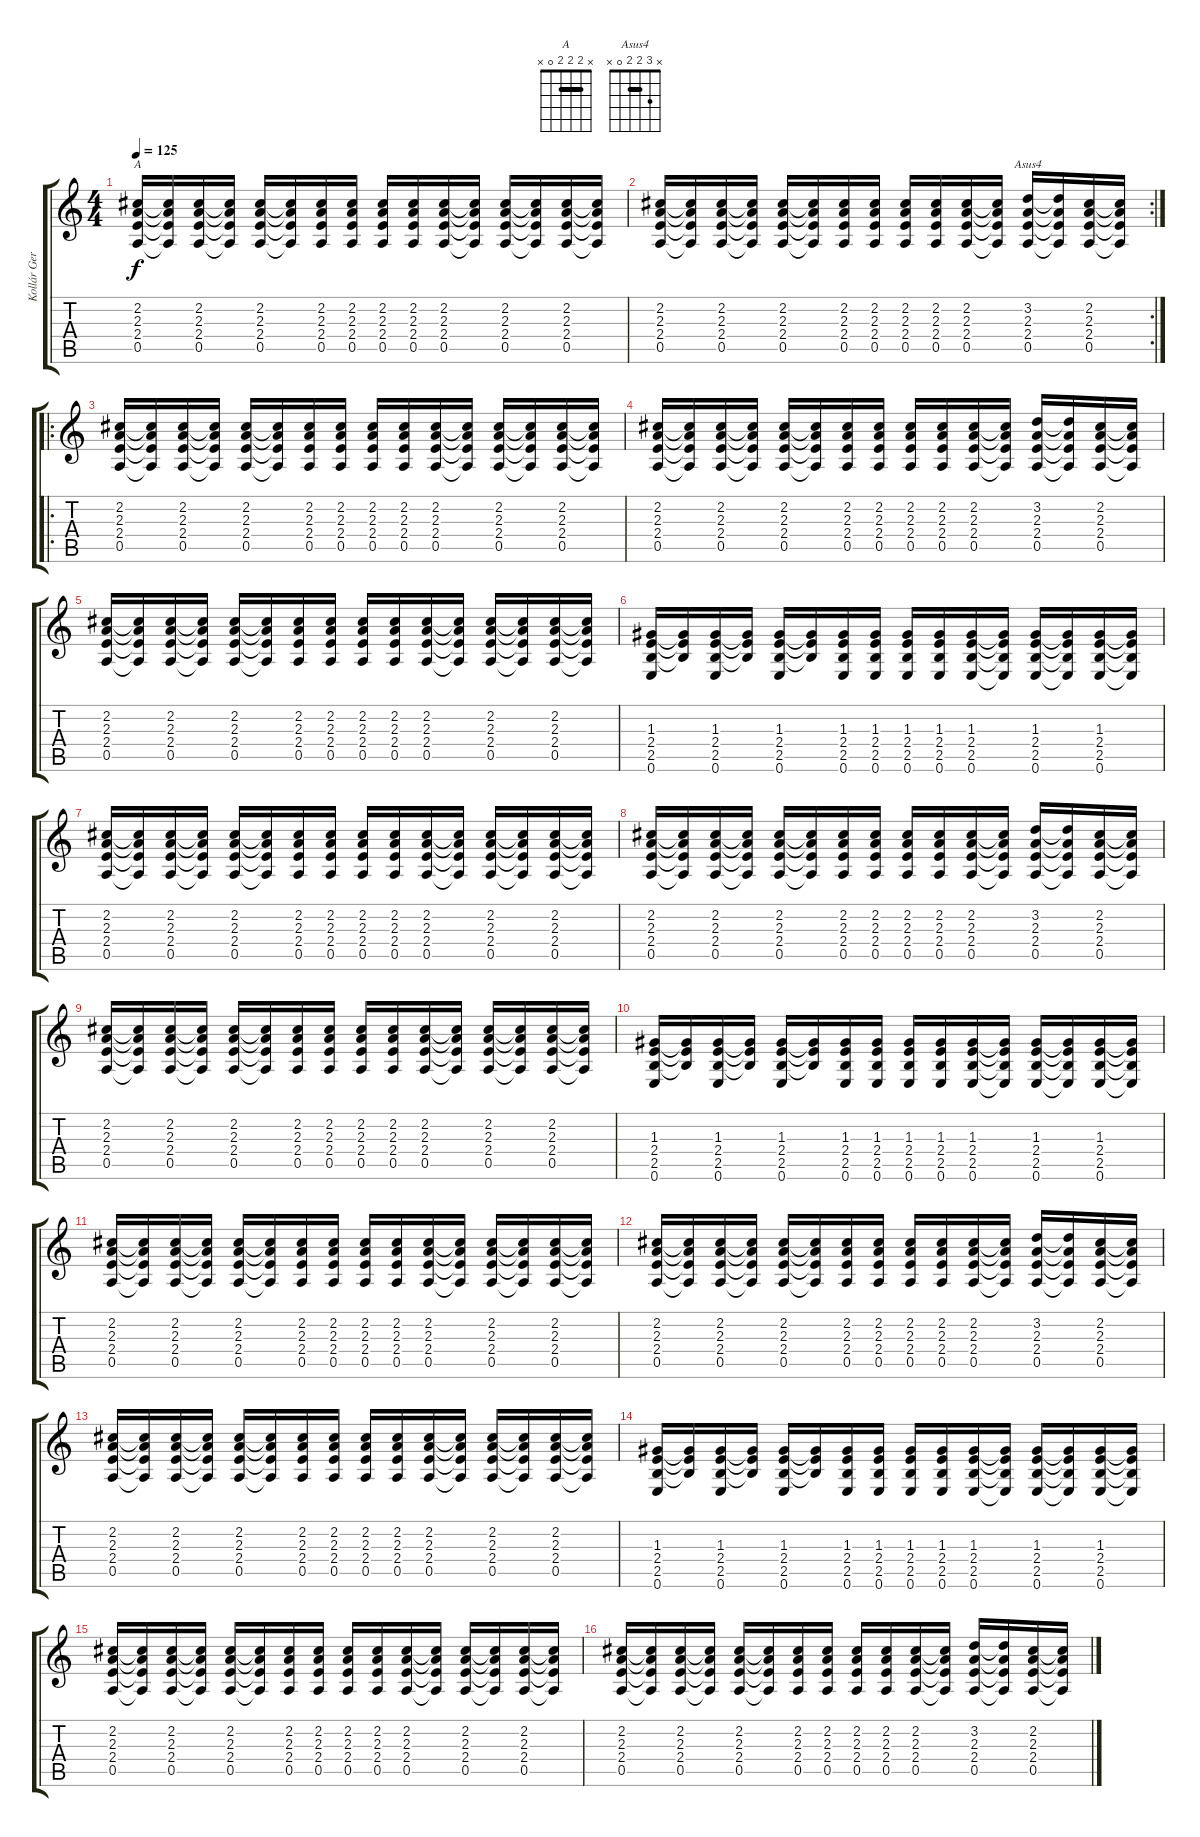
\track ("Kollár Gergõ - Ritmus Gitár" "Kollár Ger") {instrument electricguitarclean}
\staff {score tabs}
\tuning (E4 B3 G3 D3 A2 E2) {hide}
\chord ("A" x 2 2 2 0 x) {barre 2}
\chord ("Asus4" x 3 2 2 0 x) {barre 2}
\ts (4 4)
\tempo 125
\clef g2
\ks c
(2.2 2.3 2.4 0.5).16{ch "A" dy f instrument electricguitarclean} (2.2{t} 2.3{t} 2.4{t} 0.5{t}).16 (2.2 2.3 2.4 0.5).16 (2.2{t} 2.3{t} 2.4{t} 0.5{t}).16 (2.2 2.3 2.4 0.5).16 (2.2{t} 2.3{t} 2.4{t} 0.5{t}).16 (2.2 2.3 2.4 0.5).16 (2.2 2.3 2.4 0.5).16 (2.2 2.3 2.4 0.5).16 (2.2 2.3 2.4 0.5).16 (2.2 2.3 2.4 0.5).16 (2.2{t} 2.3{t} 2.4{t} 0.5{t}).16 (2.2 2.3 2.4 0.5).16 (2.2{t} 2.3{t} 2.4{t} 0.5{t}).16 (2.2 2.3 2.4 0.5).16 (2.2{t} 2.3{t} 2.4{t} 0.5{t}).16 |
\rc 2
(2.2 2.3 2.4 0.5).16 (2.2{t} 2.3{t} 2.4{t} 0.5{t}).16 (2.2 2.3 2.4 0.5).16 (2.2{t} 2.3{t} 2.4{t} 0.5{t}).16 (2.2 2.3 2.4 0.5).16 (2.2{t} 2.3{t} 2.4{t} 0.5{t}).16 (2.2 2.3 2.4 0.5).16 (2.2 2.3 2.4 0.5).16 (2.2 2.3 2.4 0.5).16 (2.2 2.3 2.4 0.5).16 (2.2 2.3 2.4 0.5).16 (2.2{t} 2.3{t} 2.4{t} 0.5{t}).16 (3.2 2.3 2.4 0.5).16{ch "Asus4"} (3.2{t} 2.3{t} 2.4{t} 0.5{t}).16 (2.2 2.3 2.4 0.5).16 (2.2{t} 2.3{t} 2.4{t} 0.5{t}).16 |
\ro
(2.2 2.3 2.4 0.5).16 (2.2{t} 2.3{t} 2.4{t} 0.5{t}).16 (2.2 2.3 2.4 0.5).16 (2.2{t} 2.3{t} 2.4{t} 0.5{t}).16 (2.2 2.3 2.4 0.5).16 (2.2{t} 2.3{t} 2.4{t} 0.5{t}).16 (2.2 2.3 2.4 0.5).16 (2.2 2.3 2.4 0.5).16 (2.2 2.3 2.4 0.5).16 (2.2 2.3 2.4 0.5).16 (2.2 2.3 2.4 0.5).16 (2.2{t} 2.3{t} 2.4{t} 0.5{t}).16 (2.2 2.3 2.4 0.5).16 (2.2{t} 2.3{t} 2.4{t} 0.5{t}).16 (2.2 2.3 2.4 0.5).16 (2.2{t} 2.3{t} 2.4{t} 0.5{t}).16 |
(2.2 2.3 2.4 0.5).16 (2.2{t} 2.3{t} 2.4{t} 0.5{t}).16 (2.2 2.3 2.4 0.5).16 (2.2{t} 2.3{t} 2.4{t} 0.5{t}).16 (2.2 2.3 2.4 0.5).16 (2.2{t} 2.3{t} 2.4{t} 0.5{t}).16 (2.2 2.3 2.4 0.5).16 (2.2 2.3 2.4 0.5).16 (2.2 2.3 2.4 0.5).16 (2.2 2.3 2.4 0.5).16 (2.2 2.3 2.4 0.5).16 (2.2{t} 2.3{t} 2.4{t} 0.5{t}).16 (3.2 2.3 2.4 0.5).16 (3.2{t} 2.3{t} 2.4{t} 0.5{t}).16 (2.2 2.3 2.4 0.5).16 (2.2{t} 2.3{t} 2.4{t} 0.5{t}).16 |
(2.2 2.3 2.4 0.5).16 (2.2{t} 2.3{t} 2.4{t} 0.5{t}).16 (2.2 2.3 2.4 0.5).16 (2.2{t} 2.3{t} 2.4{t} 0.5{t}).16 (2.2 2.3 2.4 0.5).16 (2.2{t} 2.3{t} 2.4{t} 0.5{t}).16 (2.2 2.3 2.4 0.5).16 (2.2 2.3 2.4 0.5).16 (2.2 2.3 2.4 0.5).16 (2.2 2.3 2.4 0.5).16 (2.2 2.3 2.4 0.5).16 (2.2{t} 2.3{t} 2.4{t} 0.5{t}).16 (2.2 2.3 2.4 0.5).16 (2.2{t} 2.3{t} 2.4{t} 0.5{t}).16 (2.2 2.3 2.4 0.5).16 (2.2{t} 2.3{t} 2.4{t} 0.5{t}).16 |
(1.3 2.4 2.5 0.6).16 (1.3{t} 2.4{t} 2.5{t}).16 (1.3 2.4 2.5 0.6).16 (1.3{t} 2.4{t} 2.5{t}).16 (1.3 2.4 2.5 0.6).16 (1.3{t} 2.4{t} 2.5{t}).16 (1.3 2.4 2.5 0.6).16 (1.3 2.4 2.5 0.6).16 (1.3 2.4 2.5 0.6).16 (1.3 2.4 2.5 0.6).16 (1.3 2.4 2.5 0.6).16 (1.3{t} 2.4{t} 2.5{t} 0.6{t}).16 (1.3 2.4 2.5 0.6).16 (1.3{t} 2.4{t} 2.5{t} 0.6{t}).16 (1.3 2.4 2.5 0.6).16 (1.3{t} 2.4{t} 2.5{t} 0.6{t}).16 |
(2.2 2.3 2.4 0.5).16 (2.2{t} 2.3{t} 2.4{t} 0.5{t}).16 (2.2 2.3 2.4 0.5).16 (2.2{t} 2.3{t} 2.4{t} 0.5{t}).16 (2.2 2.3 2.4 0.5).16 (2.2{t} 2.3{t} 2.4{t} 0.5{t}).16 (2.2 2.3 2.4 0.5).16 (2.2 2.3 2.4 0.5).16 (2.2 2.3 2.4 0.5).16 (2.2 2.3 2.4 0.5).16 (2.2 2.3 2.4 0.5).16 (2.2{t} 2.3{t} 2.4{t} 0.5{t}).16 (2.2 2.3 2.4 0.5).16 (2.2{t} 2.3{t} 2.4{t} 0.5{t}).16 (2.2 2.3 2.4 0.5).16 (2.2{t} 2.3{t} 2.4{t} 0.5{t}).16 |
(2.2 2.3 2.4 0.5).16 (2.2{t} 2.3{t} 2.4{t} 0.5{t}).16 (2.2 2.3 2.4 0.5).16 (2.2{t} 2.3{t} 2.4{t} 0.5{t}).16 (2.2 2.3 2.4 0.5).16 (2.2{t} 2.3{t} 2.4{t} 0.5{t}).16 (2.2 2.3 2.4 0.5).16 (2.2 2.3 2.4 0.5).16 (2.2 2.3 2.4 0.5).16 (2.2 2.3 2.4 0.5).16 (2.2 2.3 2.4 0.5).16 (2.2{t} 2.3{t} 2.4{t} 0.5{t}).16 (3.2 2.3 2.4 0.5).16 (3.2{t} 2.3{t} 2.4{t} 0.5{t}).16 (2.2 2.3 2.4 0.5).16 (2.2{t} 2.3{t} 2.4{t} 0.5{t}).16 |
(2.2 2.3 2.4 0.5).16 (2.2{t} 2.3{t} 2.4{t} 0.5{t}).16 (2.2 2.3 2.4 0.5).16 (2.2{t} 2.3{t} 2.4{t} 0.5{t}).16 (2.2 2.3 2.4 0.5).16 (2.2{t} 2.3{t} 2.4{t} 0.5{t}).16 (2.2 2.3 2.4 0.5).16 (2.2 2.3 2.4 0.5).16 (2.2 2.3 2.4 0.5).16 (2.2 2.3 2.4 0.5).16 (2.2 2.3 2.4 0.5).16 (2.2{t} 2.3{t} 2.4{t} 0.5{t}).16 (2.2 2.3 2.4 0.5).16 (2.2{t} 2.3{t} 2.4{t} 0.5{t}).16 (2.2 2.3 2.4 0.5).16 (2.2{t} 2.3{t} 2.4{t} 0.5{t}).16 |
(1.3 2.4 2.5 0.6).16 (1.3{t} 2.4{t} 2.5{t}).16 (1.3 2.4 2.5 0.6).16 (1.3{t} 2.4{t} 2.5{t}).16 (1.3 2.4 2.5 0.6).16 (1.3{t} 2.4{t} 2.5{t}).16 (1.3 2.4 2.5 0.6).16 (1.3 2.4 2.5 0.6).16 (1.3 2.4 2.5 0.6).16 (1.3 2.4 2.5 0.6).16 (1.3 2.4 2.5 0.6).16 (1.3{t} 2.4{t} 2.5{t} 0.6{t}).16 (1.3 2.4 2.5 0.6).16 (1.3{t} 2.4{t} 2.5{t} 0.6{t}).16 (1.3 2.4 2.5 0.6).16 (1.3{t} 2.4{t} 2.5{t} 0.6{t}).16 |
(2.2 2.3 2.4 0.5).16 (2.2{t} 2.3{t} 2.4{t} 0.5{t}).16 (2.2 2.3 2.4 0.5).16 (2.2{t} 2.3{t} 2.4{t} 0.5{t}).16 (2.2 2.3 2.4 0.5).16 (2.2{t} 2.3{t} 2.4{t} 0.5{t}).16 (2.2 2.3 2.4 0.5).16 (2.2 2.3 2.4 0.5).16 (2.2 2.3 2.4 0.5).16 (2.2 2.3 2.4 0.5).16 (2.2 2.3 2.4 0.5).16 (2.2{t} 2.3{t} 2.4{t} 0.5{t}).16 (2.2 2.3 2.4 0.5).16 (2.2{t} 2.3{t} 2.4{t} 0.5{t}).16 (2.2 2.3 2.4 0.5).16 (2.2{t} 2.3{t} 2.4{t} 0.5{t}).16 |
(2.2 2.3 2.4 0.5).16 (2.2{t} 2.3{t} 2.4{t} 0.5{t}).16 (2.2 2.3 2.4 0.5).16 (2.2{t} 2.3{t} 2.4{t} 0.5{t}).16 (2.2 2.3 2.4 0.5).16 (2.2{t} 2.3{t} 2.4{t} 0.5{t}).16 (2.2 2.3 2.4 0.5).16 (2.2 2.3 2.4 0.5).16 (2.2 2.3 2.4 0.5).16 (2.2 2.3 2.4 0.5).16 (2.2 2.3 2.4 0.5).16 (2.2{t} 2.3{t} 2.4{t} 0.5{t}).16 (3.2 2.3 2.4 0.5).16 (3.2{t} 2.3{t} 2.4{t} 0.5{t}).16 (2.2 2.3 2.4 0.5).16 (2.2{t} 2.3{t} 2.4{t} 0.5{t}).16 |
(2.2 2.3 2.4 0.5).16 (2.2{t} 2.3{t} 2.4{t} 0.5{t}).16 (2.2 2.3 2.4 0.5).16 (2.2{t} 2.3{t} 2.4{t} 0.5{t}).16 (2.2 2.3 2.4 0.5).16 (2.2{t} 2.3{t} 2.4{t} 0.5{t}).16 (2.2 2.3 2.4 0.5).16 (2.2 2.3 2.4 0.5).16 (2.2 2.3 2.4 0.5).16 (2.2 2.3 2.4 0.5).16 (2.2 2.3 2.4 0.5).16 (2.2{t} 2.3{t} 2.4{t} 0.5{t}).16 (2.2 2.3 2.4 0.5).16 (2.2{t} 2.3{t} 2.4{t} 0.5{t}).16 (2.2 2.3 2.4 0.5).16 (2.2{t} 2.3{t} 2.4{t} 0.5{t}).16 |
(1.3 2.4 2.5 0.6).16 (1.3{t} 2.4{t} 2.5{t}).16 (1.3 2.4 2.5 0.6).16 (1.3{t} 2.4{t} 2.5{t}).16 (1.3 2.4 2.5 0.6).16 (1.3{t} 2.4{t} 2.5{t}).16 (1.3 2.4 2.5 0.6).16 (1.3 2.4 2.5 0.6).16 (1.3 2.4 2.5 0.6).16 (1.3 2.4 2.5 0.6).16 (1.3 2.4 2.5 0.6).16 (1.3{t} 2.4{t} 2.5{t} 0.6{t}).16 (1.3 2.4 2.5 0.6).16 (1.3{t} 2.4{t} 2.5{t} 0.6{t}).16 (1.3 2.4 2.5 0.6).16 (1.3{t} 2.4{t} 2.5{t} 0.6{t}).16 |
(2.2 2.3 2.4 0.5).16 (2.2{t} 2.3{t} 2.4{t} 0.5{t}).16 (2.2 2.3 2.4 0.5).16 (2.2{t} 2.3{t} 2.4{t} 0.5{t}).16 (2.2 2.3 2.4 0.5).16 (2.2{t} 2.3{t} 2.4{t} 0.5{t}).16 (2.2 2.3 2.4 0.5).16 (2.2 2.3 2.4 0.5).16 (2.2 2.3 2.4 0.5).16 (2.2 2.3 2.4 0.5).16 (2.2 2.3 2.4 0.5).16 (2.2{t} 2.3{t} 2.4{t} 0.5{t}).16 (2.2 2.3 2.4 0.5).16 (2.2{t} 2.3{t} 2.4{t} 0.5{t}).16 (2.2 2.3 2.4 0.5).16 (2.2{t} 2.3{t} 2.4{t} 0.5{t}).16 |
(2.2 2.3 2.4 0.5).16 (2.2{t} 2.3{t} 2.4{t} 0.5{t}).16 (2.2 2.3 2.4 0.5).16 (2.2{t} 2.3{t} 2.4{t} 0.5{t}).16 (2.2 2.3 2.4 0.5).16 (2.2{t} 2.3{t} 2.4{t} 0.5{t}).16 (2.2 2.3 2.4 0.5).16 (2.2 2.3 2.4 0.5).16 (2.2 2.3 2.4 0.5).16 (2.2 2.3 2.4 0.5).16 (2.2 2.3 2.4 0.5).16 (2.2{t} 2.3{t} 2.4{t} 0.5{t}).16 (3.2 2.3 2.4 0.5).16 (3.2{t} 2.3{t} 2.4{t} 0.5{t}).16 (2.2 2.3 2.4 0.5).16 (2.2{t} 2.3{t} 2.4{t} 0.5{t}).16
